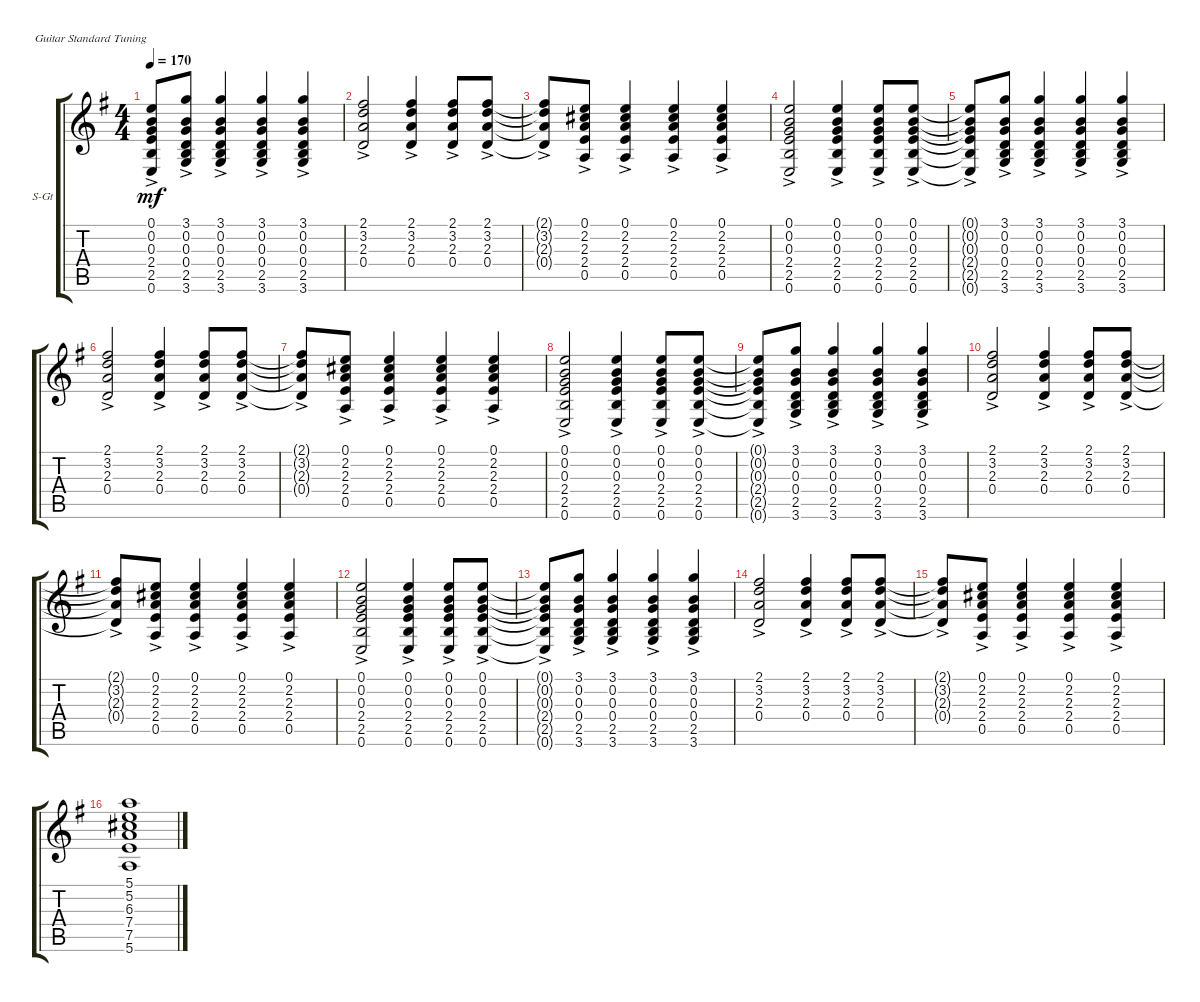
\defaultSystemsLayout 4
\bracketExtendMode groupsimilarinstruments
\firstSystemTrackNameOrientation horizontal
\otherSystemsTrackNameOrientation horizontal
\track ("Steel Guitar" "S-Gt") {instrument acousticguitarsteel}
\staff {score tabs}
\tuning (E4 B3 G3 D3 A2 E2)
\ts (4 4)
\tempo 170
\clef g2
\ks eminor
(0.6{ac t} 2.5{ac t} 2.4{ac t} 0.3{ac t} 0.2{ac t} 0.1{ac t}).8{dy mf} (3.6{ac} 2.5{ac} 0.4{ac} 0.3{ac} 0.2{ac} 3.1{ac}).8 (3.6{ac} 2.5{ac} 0.4{ac} 0.3{ac} 0.2{ac} 3.1{ac}).4 (3.6{ac} 2.5{ac} 0.4{ac} 0.3{ac} 0.2{ac} 3.1{ac}).4 (3.6{ac} 2.5{ac} 0.4{ac} 0.3{ac} 0.2{ac} 3.1{ac}).4 |
(2.1{ac} 3.2{ac} 2.3{ac} 0.4{ac}).2 (2.1{ac} 3.2{ac} 2.3{ac} 0.4{ac}).4 (2.1{ac} 3.2{ac} 2.3{ac} 0.4{ac}).8 (2.1{ac} 3.2{ac} 2.3{ac} 0.4{ac}).8 |
(2.1{ac t} 3.2{ac t} 2.3{ac t} 0.4{ac t}).8 (0.5{ac} 2.4{ac} 2.3{ac} 2.2{ac} 0.1{ac}).8 (0.5{ac} 2.4{ac} 2.3{ac} 2.2{ac} 0.1{ac}).4 (0.5{ac} 2.4{ac} 2.3{ac} 2.2{ac} 0.1{ac}).4 (0.5{ac} 2.4{ac} 2.3{ac} 2.2{ac} 0.1{ac}).4 |
(0.6{ac} 2.5{ac} 2.4{ac} 0.3{ac} 0.2{ac} 0.1{ac}).2 (0.6{ac} 2.5{ac} 2.4{ac} 0.3{ac} 0.2{ac} 0.1{ac}).4 (0.6{ac} 2.5{ac} 2.4{ac} 0.3{ac} 0.2{ac} 0.1{ac}).8 (0.6{ac} 2.5{ac} 2.4{ac} 0.3{ac} 0.2{ac} 0.1{ac}).8 |
(0.6{ac t} 2.5{ac t} 2.4{ac t} 0.3{ac t} 0.2{ac t} 0.1{ac t}).8 (3.6{ac} 2.5{ac} 0.4{ac} 0.3{ac} 0.2{ac} 3.1{ac}).8 (3.6{ac} 2.5{ac} 0.4{ac} 0.3{ac} 0.2{ac} 3.1{ac}).4 (3.6{ac} 2.5{ac} 0.4{ac} 0.3{ac} 0.2{ac} 3.1{ac}).4 (3.6{ac} 2.5{ac} 0.4{ac} 0.3{ac} 0.2{ac} 3.1{ac}).4 |
(2.1{ac} 3.2{ac} 2.3{ac} 0.4{ac}).2 (2.1{ac} 3.2{ac} 2.3{ac} 0.4{ac}).4 (2.1{ac} 3.2{ac} 2.3{ac} 0.4{ac}).8 (2.1{ac} 3.2{ac} 2.3{ac} 0.4{ac}).8 |
(2.1{ac t} 3.2{ac t} 2.3{ac t} 0.4{ac t}).8 (0.5{ac} 2.4{ac} 2.3{ac} 2.2{ac} 0.1{ac}).8 (0.5{ac} 2.4{ac} 2.3{ac} 2.2{ac} 0.1{ac}).4 (0.5{ac} 2.4{ac} 2.3{ac} 2.2{ac} 0.1{ac}).4 (0.5{ac} 2.4{ac} 2.3{ac} 2.2{ac} 0.1{ac}).4 |
(0.6{ac} 2.5{ac} 2.4{ac} 0.3{ac} 0.2{ac} 0.1{ac}).2 (0.6{ac} 2.5{ac} 2.4{ac} 0.3{ac} 0.2{ac} 0.1{ac}).4 (0.6{ac} 2.5{ac} 2.4{ac} 0.3{ac} 0.2{ac} 0.1{ac}).8 (0.6{ac} 2.5{ac} 2.4{ac} 0.3{ac} 0.2{ac} 0.1{ac}).8 |
(0.6{ac t} 2.5{ac t} 2.4{ac t} 0.3{ac t} 0.2{ac t} 0.1{ac t}).8 (3.6{ac} 2.5{ac} 0.4{ac} 0.3{ac} 0.2{ac} 3.1{ac}).8 (3.6{ac} 2.5{ac} 0.4{ac} 0.3{ac} 0.2{ac} 3.1{ac}).4 (3.6{ac} 2.5{ac} 0.4{ac} 0.3{ac} 0.2{ac} 3.1{ac}).4 (3.6{ac} 2.5{ac} 0.4{ac} 0.3{ac} 0.2{ac} 3.1{ac}).4 |
(2.1{ac} 3.2{ac} 2.3{ac} 0.4{ac}).2 (2.1{ac} 3.2{ac} 2.3{ac} 0.4{ac}).4 (2.1{ac} 3.2{ac} 2.3{ac} 0.4{ac}).8 (2.1{ac} 3.2{ac} 2.3{ac} 0.4{ac}).8 |
(2.1{ac t} 3.2{ac t} 2.3{ac t} 0.4{ac t}).8 (0.5{ac} 2.4{ac} 2.3{ac} 2.2{ac} 0.1{ac}).8 (0.5{ac} 2.4{ac} 2.3{ac} 2.2{ac} 0.1{ac}).4 (0.5{ac} 2.4{ac} 2.3{ac} 2.2{ac} 0.1{ac}).4 (0.5{ac} 2.4{ac} 2.3{ac} 2.2{ac} 0.1{ac}).4 |
(0.6{ac} 2.5{ac} 2.4{ac} 0.3{ac} 0.2{ac} 0.1{ac}).2 (0.6{ac} 2.5{ac} 2.4{ac} 0.3{ac} 0.2{ac} 0.1{ac}).4 (0.6{ac} 2.5{ac} 2.4{ac} 0.3{ac} 0.2{ac} 0.1{ac}).8 (0.6{ac} 2.5{ac} 2.4{ac} 0.3{ac} 0.2{ac} 0.1{ac}).8 |
(0.6{ac t} 2.5{ac t} 2.4{ac t} 0.3{ac t} 0.2{ac t} 0.1{ac t}).8 (3.6{ac} 2.5{ac} 0.4{ac} 0.3{ac} 0.2{ac} 3.1{ac}).8 (3.6{ac} 2.5{ac} 0.4{ac} 0.3{ac} 0.2{ac} 3.1{ac}).4 (3.6{ac} 2.5{ac} 0.4{ac} 0.3{ac} 0.2{ac} 3.1{ac}).4 (3.6{ac} 2.5{ac} 0.4{ac} 0.3{ac} 0.2{ac} 3.1{ac}).4 |
(2.1{ac} 3.2{ac} 2.3{ac} 0.4{ac}).2 (2.1{ac} 3.2{ac} 2.3{ac} 0.4{ac}).4 (2.1{ac} 3.2{ac} 2.3{ac} 0.4{ac}).8 (2.1{ac} 3.2{ac} 2.3{ac} 0.4{ac}).8 |
(2.1{ac t} 3.2{ac t} 2.3{ac t} 0.4{ac t}).8 (0.5{ac} 2.4{ac} 2.3{ac} 2.2{ac} 0.1{ac}).8 (0.5{ac} 2.4{ac} 2.3{ac} 2.2{ac} 0.1{ac}).4 (0.5{ac} 2.4{ac} 2.3{ac} 2.2{ac} 0.1{ac}).4 (0.5{ac} 2.4{ac} 2.3{ac} 2.2{ac} 0.1{ac}).4 |
(5.6 7.5 7.4 6.3 5.2 5.1).1
